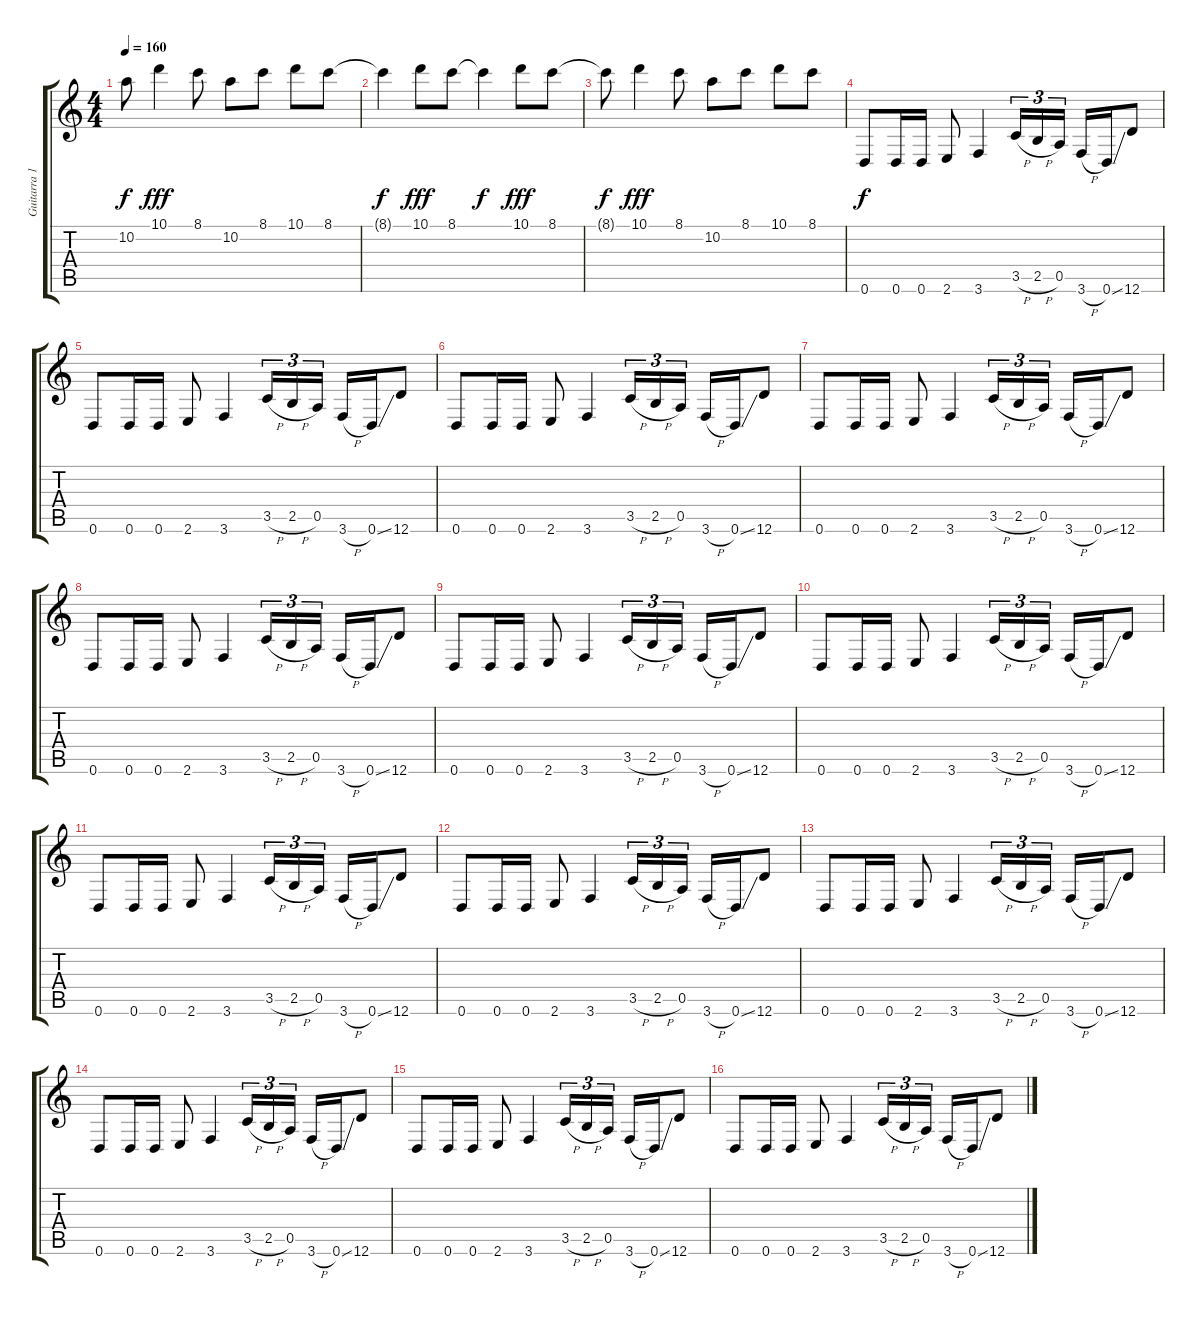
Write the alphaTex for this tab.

\track ("Guitarra 1" "Guitarra 1") {instrument overdrivenguitar}
\staff {score tabs}
\tuning (E4 B3 G3 D3 A2 D2) {hide}
\ts (4 4)
\tempo 160
\clef g2
\ks c
10.2{t}.8{dy f} 10.1.4{dy fff} 8.1.8 10.2.8 8.1.8 10.1.8 8.1.8 |
8.1{t}.4{dy f} 10.1.8{dy fff} 8.1.8 8.1{t}.4{dy f} 10.1.8{dy fff} 8.1.8 |
8.1{t}.8{dy f} 10.1.4{dy fff} 8.1.8 10.2.8 8.1.8 10.1.8 8.1.8 |
0.6.8{dy f} 0.6.16 0.6.16 2.6.8 3.6.4 3.5{h}.16{tu (3 2)} 2.5{h}.16{tu (3 2)} 0.5.16{tu (3 2)} 3.6{h}.16 0.6{ss}.16 12.6.8 |
0.6.8 0.6.16 0.6.16 2.6.8 3.6.4 3.5{h}.16{tu (3 2)} 2.5{h}.16{tu (3 2)} 0.5.16{tu (3 2)} 3.6{h}.16 0.6{ss}.16 12.6.8 |
0.6.8 0.6.16 0.6.16 2.6.8 3.6.4 3.5{h}.16{tu (3 2)} 2.5{h}.16{tu (3 2)} 0.5.16{tu (3 2)} 3.6{h}.16 0.6{ss}.16 12.6.8 |
0.6.8 0.6.16 0.6.16 2.6.8 3.6.4 3.5{h}.16{tu (3 2)} 2.5{h}.16{tu (3 2)} 0.5.16{tu (3 2)} 3.6{h}.16 0.6{ss}.16 12.6.8 |
0.6.8 0.6.16 0.6.16 2.6.8 3.6.4 3.5{h}.16{tu (3 2)} 2.5{h}.16{tu (3 2)} 0.5.16{tu (3 2)} 3.6{h}.16 0.6{ss}.16 12.6.8 |
0.6.8 0.6.16 0.6.16 2.6.8 3.6.4 3.5{h}.16{tu (3 2)} 2.5{h}.16{tu (3 2)} 0.5.16{tu (3 2)} 3.6{h}.16 0.6{ss}.16 12.6.8 |
0.6.8 0.6.16 0.6.16 2.6.8 3.6.4 3.5{h}.16{tu (3 2)} 2.5{h}.16{tu (3 2)} 0.5.16{tu (3 2)} 3.6{h}.16 0.6{ss}.16 12.6.8 |
0.6.8 0.6.16 0.6.16 2.6.8 3.6.4 3.5{h}.16{tu (3 2)} 2.5{h}.16{tu (3 2)} 0.5.16{tu (3 2)} 3.6{h}.16 0.6{ss}.16 12.6.8 |
0.6.8 0.6.16 0.6.16 2.6.8 3.6.4 3.5{h}.16{tu (3 2)} 2.5{h}.16{tu (3 2)} 0.5.16{tu (3 2)} 3.6{h}.16 0.6{ss}.16 12.6.8 |
0.6.8 0.6.16 0.6.16 2.6.8 3.6.4 3.5{h}.16{tu (3 2)} 2.5{h}.16{tu (3 2)} 0.5.16{tu (3 2)} 3.6{h}.16 0.6{ss}.16 12.6.8 |
0.6.8 0.6.16 0.6.16 2.6.8 3.6.4 3.5{h}.16{tu (3 2)} 2.5{h}.16{tu (3 2)} 0.5.16{tu (3 2)} 3.6{h}.16 0.6{ss}.16 12.6.8 |
0.6.8 0.6.16 0.6.16 2.6.8 3.6.4 3.5{h}.16{tu (3 2)} 2.5{h}.16{tu (3 2)} 0.5.16{tu (3 2)} 3.6{h}.16 0.6{ss}.16 12.6.8 |
0.6.8 0.6.16 0.6.16 2.6.8 3.6.4 3.5{h}.16{tu (3 2)} 2.5{h}.16{tu (3 2)} 0.5.16{tu (3 2)} 3.6{h}.16 0.6{ss}.16 12.6.8
